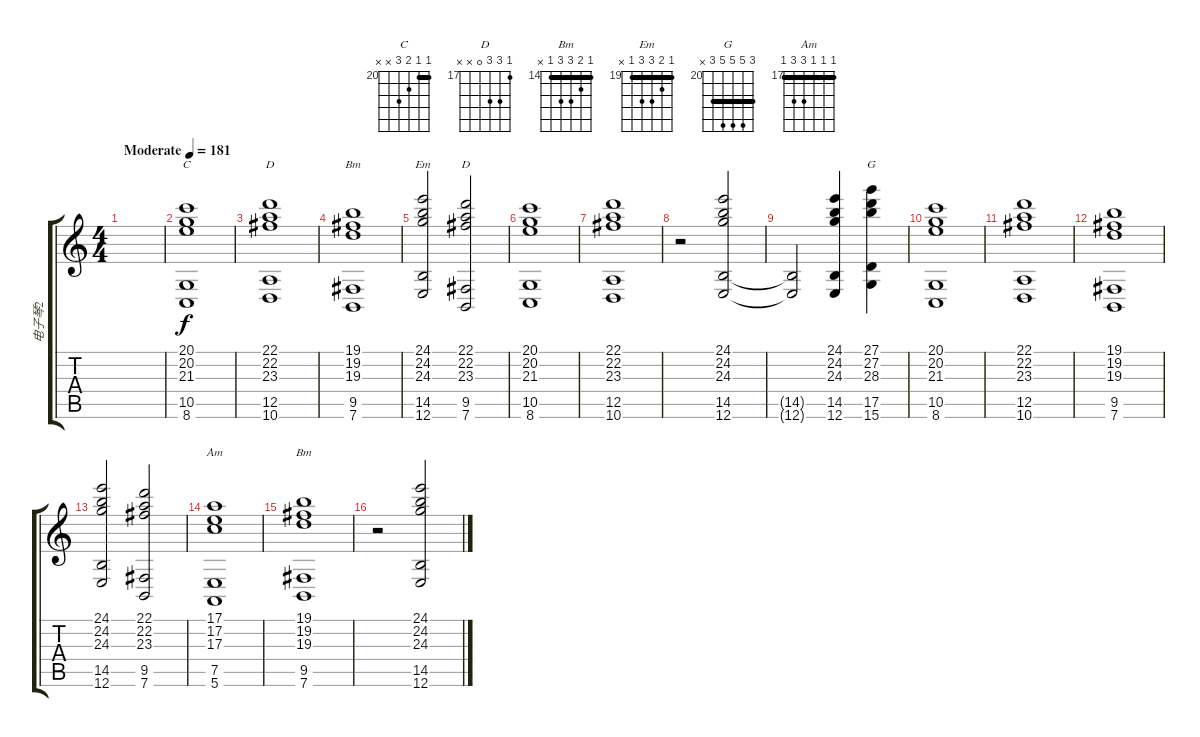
\track ("电子琴2" "电子琴2") {instrument lead4chiff}
\staff {score tabs}
\tuning (E4 B3 G3 D3 A2 E2) {hide}
\chord ("C" 20 20 21 22 x x) {firstfret 20 barre 20}
\chord ("D" 22 22 23 0 x x) {firstfret 20 barre 22}
\chord ("Bm" 19 19 19 21 x x) {firstfret 19 barre 19}
\chord ("Em" 19 20 21 21 19 x) {firstfret 19 barre 19}
\chord ("D" 17 19 19 0 x x) {firstfret 17}
\chord ("G" 22 24 24 24 22 x) {firstfret 20 barre 22}
\chord ("Am" 17 17 17 19 19 17) {firstfret 17 barre 17}
\chord ("Bm" 14 15 16 16 14 x) {firstfret 14 barre 14}
\ts (4 4)
\tempo (181 "Moderate")
\clef g2
\ks c
|
(20.1 20.2 21.3 10.5 8.6).1{ch "C"} |
(22.1 22.2 23.3 12.5 10.6).1{ch "D"} |
(19.1 19.2 19.3 9.5 7.6).1{ch "Bm"} |
(24.1 24.2 24.3 14.5 12.6).2{ch "Em"} (22.1 22.2 23.3 9.5 7.6).2{ch "D"} |
(20.1 20.2 21.3 10.5 8.6).1 |
(22.1 22.2 23.3 12.5 10.6).1 |
r.2 (24.1 24.2 24.3 14.5 12.6).2 |
(14.5{t} 12.6{t}).2 (24.1 24.2 24.3 14.5 12.6).4 (27.1 27.2 28.3 17.5 15.6).4{ch "G"} |
(20.1 20.2 21.3 10.5 8.6).1 |
(22.1 22.2 23.3 12.5 10.6).1 |
(19.1 19.2 19.3 9.5 7.6).1 |
(24.1 24.2 24.3 14.5 12.6).2 (22.1 22.2 23.3 9.5 7.6).2 |
(17.1 17.2 17.3 7.5 5.6).1{ch "Am"} |
(19.1 19.2 19.3 9.5 7.6).1{ch "Bm"} |
r.2 (24.1 24.2 24.3 14.5 12.6).2
